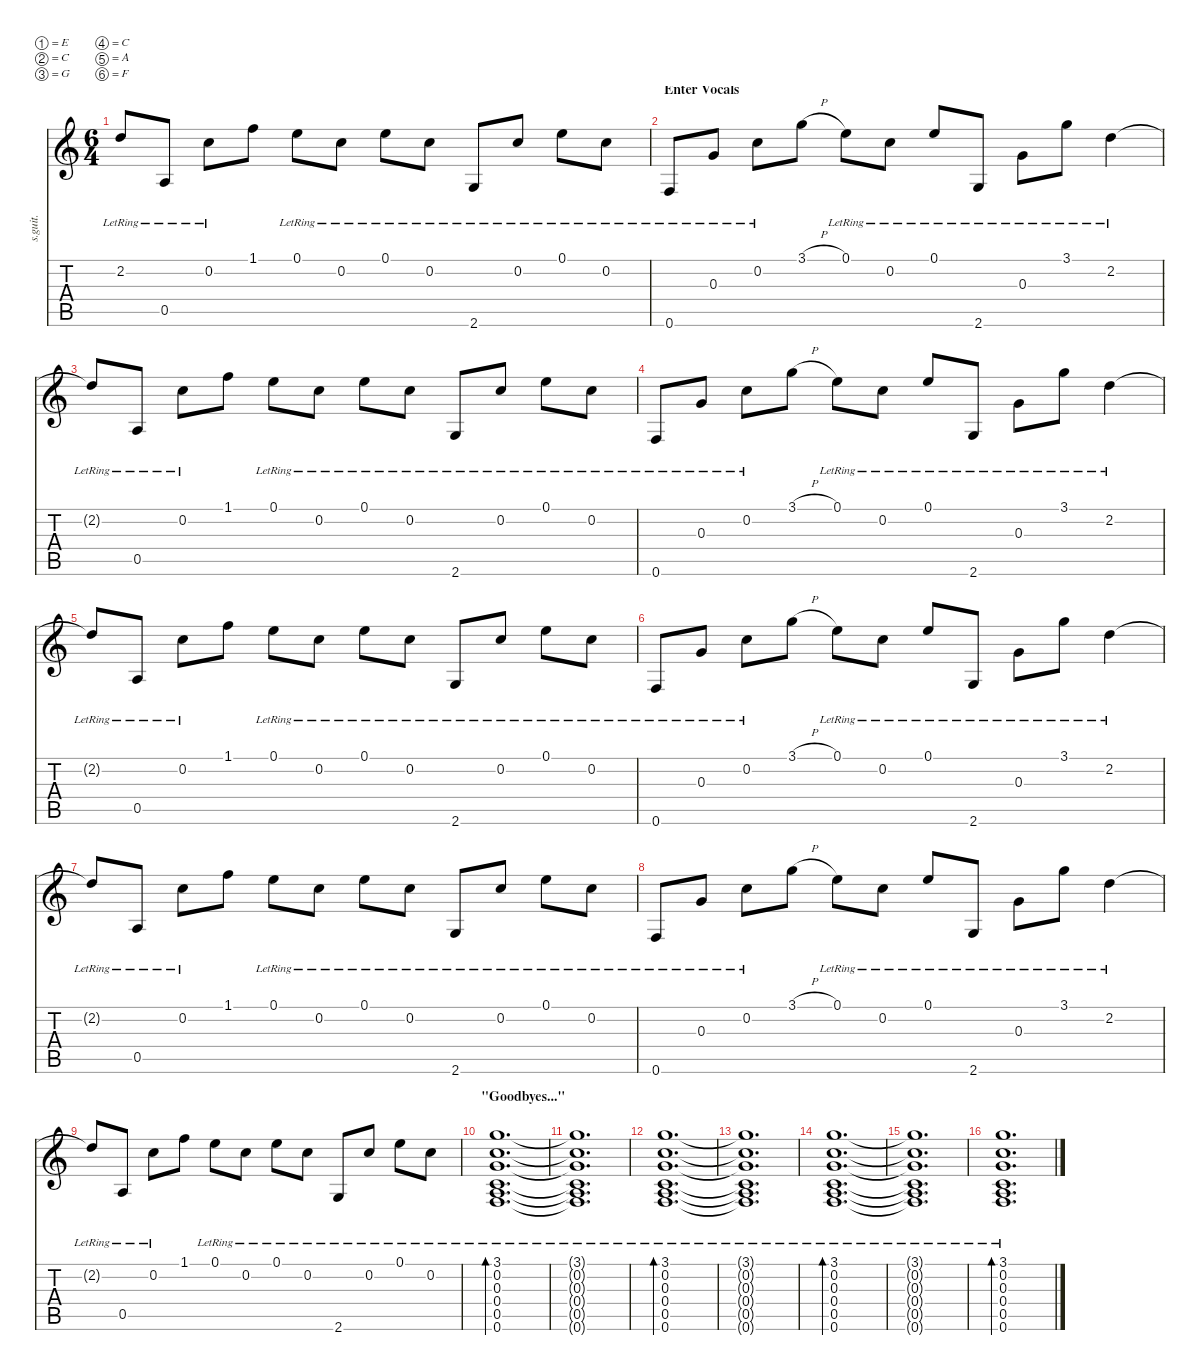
\defaultSystemsLayout 4
\hideDynamics
\bracketExtendMode nobrackets
\track ("Mike Kinsella" "s.guit.") {instrument electricguitarjazz}
\staff {score tabs}
\tuning (E4 C4 G3 C3 A2 F2)
\ts (6 4)
\tempo (144 hide)
\clef g2
\ks c
2.2{lr t}.8{lyrics (0 "") lyrics (1 "") lyrics (2 "") lyrics (3 "") lyrics (4 "") dy f} 0.5{lr}.8{lyrics (0 "") lyrics (1 "") lyrics (2 "") lyrics (3 "") lyrics (4 "")} 0.2{lr}.8{lyrics (0 "") lyrics (1 "") lyrics (2 "") lyrics (3 "") lyrics (4 "")} 1.1.8{lyrics (0 "") lyrics (1 "") lyrics (2 "") lyrics (3 "") lyrics (4 "")} 0.1{lr}.8{lyrics (0 "") lyrics (1 "") lyrics (2 "") lyrics (3 "") lyrics (4 "")} 0.2{lr}.8{lyrics (0 "") lyrics (1 "") lyrics (2 "") lyrics (3 "") lyrics (4 "")} 0.1{lr}.8{lyrics (0 "") lyrics (1 "") lyrics (2 "") lyrics (3 "") lyrics (4 "")} 0.2{lr}.8{lyrics (0 "") lyrics (1 "") lyrics (2 "") lyrics (3 "") lyrics (4 "")} 2.6{lr}.8{lyrics (0 "") lyrics (1 "") lyrics (2 "") lyrics (3 "") lyrics (4 "")} 0.2{lr}.8{lyrics (0 "") lyrics (1 "") lyrics (2 "") lyrics (3 "") lyrics (4 "")} 0.1{lr}.8{lyrics (0 "") lyrics (1 "") lyrics (2 "") lyrics (3 "") lyrics (4 "")} 0.2{lr}.8{lyrics (0 "") lyrics (1 "") lyrics (2 "") lyrics (3 "") lyrics (4 "")} |
\section ("" "Enter Vocals")
0.6{lr}.8{lyrics (0 "") lyrics (1 "") lyrics (2 "") lyrics (3 "") lyrics (4 "")} 0.3{lr}.8{lyrics (0 "") lyrics (1 "") lyrics (2 "") lyrics (3 "") lyrics (4 "")} 0.2{lr}.8{lyrics (0 "") lyrics (1 "") lyrics (2 "") lyrics (3 "") lyrics (4 "")} 3.1{h}.8{lyrics (0 "") lyrics (1 "") lyrics (2 "") lyrics (3 "") lyrics (4 "")} 0.1{lr}.8{lyrics (0 "") lyrics (1 "") lyrics (2 "") lyrics (3 "") lyrics (4 "")} 0.2{lr}.8{lyrics (0 "") lyrics (1 "") lyrics (2 "") lyrics (3 "") lyrics (4 "")} 0.1{lr}.8{lyrics (0 "") lyrics (1 "") lyrics (2 "") lyrics (3 "") lyrics (4 "")} 2.6{lr}.8{lyrics (0 "") lyrics (1 "") lyrics (2 "") lyrics (3 "") lyrics (4 "")} 0.3{lr}.8{lyrics (0 "") lyrics (1 "") lyrics (2 "") lyrics (3 "") lyrics (4 "")} 3.1{lr}.8{lyrics (0 "") lyrics (1 "") lyrics (2 "") lyrics (3 "") lyrics (4 "")} 2.2{lr}.4{lyrics (0 "") lyrics (1 "") lyrics (2 "") lyrics (3 "") lyrics (4 "")} |
2.2{lr t}.8{lyrics (0 "") lyrics (1 "") lyrics (2 "") lyrics (3 "") lyrics (4 "")} 0.5{lr}.8{lyrics (0 "") lyrics (1 "") lyrics (2 "") lyrics (3 "") lyrics (4 "")} 0.2{lr}.8{lyrics (0 "") lyrics (1 "") lyrics (2 "") lyrics (3 "") lyrics (4 "")} 1.1.8{lyrics (0 "") lyrics (1 "") lyrics (2 "") lyrics (3 "") lyrics (4 "")} 0.1{lr}.8{lyrics (0 "") lyrics (1 "") lyrics (2 "") lyrics (3 "") lyrics (4 "")} 0.2{lr}.8{lyrics (0 "") lyrics (1 "") lyrics (2 "") lyrics (3 "") lyrics (4 "")} 0.1{lr}.8{lyrics (0 "") lyrics (1 "") lyrics (2 "") lyrics (3 "") lyrics (4 "")} 0.2{lr}.8{lyrics (0 "") lyrics (1 "") lyrics (2 "") lyrics (3 "") lyrics (4 "")} 2.6{lr}.8{lyrics (0 "") lyrics (1 "") lyrics (2 "") lyrics (3 "") lyrics (4 "")} 0.2{lr}.8{lyrics (0 "") lyrics (1 "") lyrics (2 "") lyrics (3 "") lyrics (4 "")} 0.1{lr}.8{lyrics (0 "") lyrics (1 "") lyrics (2 "") lyrics (3 "") lyrics (4 "")} 0.2{lr}.8{lyrics (0 "") lyrics (1 "") lyrics (2 "") lyrics (3 "") lyrics (4 "")} |
0.6{lr}.8{lyrics (0 "") lyrics (1 "") lyrics (2 "") lyrics (3 "") lyrics (4 "")} 0.3{lr}.8{lyrics (0 "") lyrics (1 "") lyrics (2 "") lyrics (3 "") lyrics (4 "")} 0.2{lr}.8{lyrics (0 "") lyrics (1 "") lyrics (2 "") lyrics (3 "") lyrics (4 "")} 3.1{h}.8{lyrics (0 "") lyrics (1 "") lyrics (2 "") lyrics (3 "") lyrics (4 "")} 0.1{lr}.8{lyrics (0 "") lyrics (1 "") lyrics (2 "") lyrics (3 "") lyrics (4 "")} 0.2{lr}.8{lyrics (0 "") lyrics (1 "") lyrics (2 "") lyrics (3 "") lyrics (4 "")} 0.1{lr}.8{lyrics (0 "") lyrics (1 "") lyrics (2 "") lyrics (3 "") lyrics (4 "")} 2.6{lr}.8{lyrics (0 "") lyrics (1 "") lyrics (2 "") lyrics (3 "") lyrics (4 "")} 0.3{lr}.8{lyrics (0 "") lyrics (1 "") lyrics (2 "") lyrics (3 "") lyrics (4 "")} 3.1{lr}.8{lyrics (0 "") lyrics (1 "") lyrics (2 "") lyrics (3 "") lyrics (4 "")} 2.2{lr}.4{lyrics (0 "") lyrics (1 "") lyrics (2 "") lyrics (3 "") lyrics (4 "")} |
2.2{lr t}.8{lyrics (0 "") lyrics (1 "") lyrics (2 "") lyrics (3 "") lyrics (4 "")} 0.5{lr}.8{lyrics (0 "") lyrics (1 "") lyrics (2 "") lyrics (3 "") lyrics (4 "")} 0.2{lr}.8{lyrics (0 "") lyrics (1 "") lyrics (2 "") lyrics (3 "") lyrics (4 "")} 1.1.8{lyrics (0 "") lyrics (1 "") lyrics (2 "") lyrics (3 "") lyrics (4 "")} 0.1{lr}.8{lyrics (0 "") lyrics (1 "") lyrics (2 "") lyrics (3 "") lyrics (4 "")} 0.2{lr}.8{lyrics (0 "") lyrics (1 "") lyrics (2 "") lyrics (3 "") lyrics (4 "")} 0.1{lr}.8{lyrics (0 "") lyrics (1 "") lyrics (2 "") lyrics (3 "") lyrics (4 "")} 0.2{lr}.8{lyrics (0 "") lyrics (1 "") lyrics (2 "") lyrics (3 "") lyrics (4 "")} 2.6{lr}.8{lyrics (0 "") lyrics (1 "") lyrics (2 "") lyrics (3 "") lyrics (4 "")} 0.2{lr}.8{lyrics (0 "") lyrics (1 "") lyrics (2 "") lyrics (3 "") lyrics (4 "")} 0.1{lr}.8{lyrics (0 "") lyrics (1 "") lyrics (2 "") lyrics (3 "") lyrics (4 "")} 0.2{lr}.8{lyrics (0 "") lyrics (1 "") lyrics (2 "") lyrics (3 "") lyrics (4 "")} |
0.6{lr}.8{lyrics (0 "") lyrics (1 "") lyrics (2 "") lyrics (3 "") lyrics (4 "")} 0.3{lr}.8{lyrics (0 "") lyrics (1 "") lyrics (2 "") lyrics (3 "") lyrics (4 "")} 0.2{lr}.8{lyrics (0 "") lyrics (1 "") lyrics (2 "") lyrics (3 "") lyrics (4 "")} 3.1{h}.8{lyrics (0 "") lyrics (1 "") lyrics (2 "") lyrics (3 "") lyrics (4 "")} 0.1{lr}.8{lyrics (0 "") lyrics (1 "") lyrics (2 "") lyrics (3 "") lyrics (4 "")} 0.2{lr}.8{lyrics (0 "") lyrics (1 "") lyrics (2 "") lyrics (3 "") lyrics (4 "")} 0.1{lr}.8{lyrics (0 "") lyrics (1 "") lyrics (2 "") lyrics (3 "") lyrics (4 "")} 2.6{lr}.8{lyrics (0 "") lyrics (1 "") lyrics (2 "") lyrics (3 "") lyrics (4 "")} 0.3{lr}.8{lyrics (0 "") lyrics (1 "") lyrics (2 "") lyrics (3 "") lyrics (4 "")} 3.1{lr}.8{lyrics (0 "") lyrics (1 "") lyrics (2 "") lyrics (3 "") lyrics (4 "")} 2.2{lr}.4{lyrics (0 "") lyrics (1 "") lyrics (2 "") lyrics (3 "") lyrics (4 "")} |
2.2{lr t}.8{lyrics (0 "") lyrics (1 "") lyrics (2 "") lyrics (3 "") lyrics (4 "")} 0.5{lr}.8{lyrics (0 "") lyrics (1 "") lyrics (2 "") lyrics (3 "") lyrics (4 "")} 0.2{lr}.8{lyrics (0 "") lyrics (1 "") lyrics (2 "") lyrics (3 "") lyrics (4 "")} 1.1.8{lyrics (0 "") lyrics (1 "") lyrics (2 "") lyrics (3 "") lyrics (4 "")} 0.1{lr}.8{lyrics (0 "") lyrics (1 "") lyrics (2 "") lyrics (3 "") lyrics (4 "")} 0.2{lr}.8{lyrics (0 "") lyrics (1 "") lyrics (2 "") lyrics (3 "") lyrics (4 "")} 0.1{lr}.8{lyrics (0 "") lyrics (1 "") lyrics (2 "") lyrics (3 "") lyrics (4 "")} 0.2{lr}.8{lyrics (0 "") lyrics (1 "") lyrics (2 "") lyrics (3 "") lyrics (4 "")} 2.6{lr}.8{lyrics (0 "") lyrics (1 "") lyrics (2 "") lyrics (3 "") lyrics (4 "")} 0.2{lr}.8{lyrics (0 "") lyrics (1 "") lyrics (2 "") lyrics (3 "") lyrics (4 "")} 0.1{lr}.8{lyrics (0 "") lyrics (1 "") lyrics (2 "") lyrics (3 "") lyrics (4 "")} 0.2{lr}.8{lyrics (0 "") lyrics (1 "") lyrics (2 "") lyrics (3 "") lyrics (4 "")} |
0.6{lr}.8{lyrics (0 "") lyrics (1 "") lyrics (2 "") lyrics (3 "") lyrics (4 "")} 0.3{lr}.8{lyrics (0 "") lyrics (1 "") lyrics (2 "") lyrics (3 "") lyrics (4 "")} 0.2{lr}.8{lyrics (0 "") lyrics (1 "") lyrics (2 "") lyrics (3 "") lyrics (4 "")} 3.1{h}.8{lyrics (0 "") lyrics (1 "") lyrics (2 "") lyrics (3 "") lyrics (4 "")} 0.1{lr}.8{lyrics (0 "") lyrics (1 "") lyrics (2 "") lyrics (3 "") lyrics (4 "")} 0.2{lr}.8{lyrics (0 "") lyrics (1 "") lyrics (2 "") lyrics (3 "") lyrics (4 "")} 0.1{lr}.8{lyrics (0 "") lyrics (1 "") lyrics (2 "") lyrics (3 "") lyrics (4 "")} 2.6{lr}.8{lyrics (0 "") lyrics (1 "") lyrics (2 "") lyrics (3 "") lyrics (4 "")} 0.3{lr}.8{lyrics (0 "") lyrics (1 "") lyrics (2 "") lyrics (3 "") lyrics (4 "")} 3.1{lr}.8{lyrics (0 "") lyrics (1 "") lyrics (2 "") lyrics (3 "") lyrics (4 "")} 2.2{lr}.4{lyrics (0 "") lyrics (1 "") lyrics (2 "") lyrics (3 "") lyrics (4 "")} |
2.2{lr t}.8{lyrics (0 "") lyrics (1 "") lyrics (2 "") lyrics (3 "") lyrics (4 "")} 0.5{lr}.8{lyrics (0 "") lyrics (1 "") lyrics (2 "") lyrics (3 "") lyrics (4 "")} 0.2{lr}.8{lyrics (0 "") lyrics (1 "") lyrics (2 "") lyrics (3 "") lyrics (4 "")} 1.1.8{lyrics (0 "") lyrics (1 "") lyrics (2 "") lyrics (3 "") lyrics (4 "")} 0.1{lr}.8{lyrics (0 "") lyrics (1 "") lyrics (2 "") lyrics (3 "") lyrics (4 "")} 0.2{lr}.8{lyrics (0 "") lyrics (1 "") lyrics (2 "") lyrics (3 "") lyrics (4 "")} 0.1{lr}.8{lyrics (0 "") lyrics (1 "") lyrics (2 "") lyrics (3 "") lyrics (4 "")} 0.2{lr}.8{lyrics (0 "") lyrics (1 "") lyrics (2 "") lyrics (3 "") lyrics (4 "")} 2.6{lr}.8{lyrics (0 "") lyrics (1 "") lyrics (2 "") lyrics (3 "") lyrics (4 "")} 0.2{lr}.8{lyrics (0 "") lyrics (1 "") lyrics (2 "") lyrics (3 "") lyrics (4 "")} 0.1{lr}.8{lyrics (0 "") lyrics (1 "") lyrics (2 "") lyrics (3 "") lyrics (4 "")} 0.2{lr}.8{lyrics (0 "") lyrics (1 "") lyrics (2 "") lyrics (3 "") lyrics (4 "")} |
\section ("" "\"Goodbyes...\"")
(3.1{lr} 0.2{lr} 0.3{lr} 0.4{lr} 0.5{lr} 0.6{lr}).1{d bd 30 lyrics (0 "") lyrics (1 "") lyrics (2 "") lyrics (3 "") lyrics (4 "")} |
(3.1{lr t} 0.2{lr t} 0.3{lr t} 0.4{lr t} 0.5{lr t} 0.6{lr t}).1{d lyrics (0 "") lyrics (1 "") lyrics (2 "") lyrics (3 "") lyrics (4 "")} |
(3.1{lr} 0.2{lr} 0.3{lr} 0.4{lr} 0.5{lr} 0.6{lr}).1{d bd 30 lyrics (0 "") lyrics (1 "") lyrics (2 "") lyrics (3 "") lyrics (4 "")} |
(3.1{lr t} 0.2{lr t} 0.3{lr t} 0.4{lr t} 0.5{lr t} 0.6{lr t}).1{d lyrics (0 "") lyrics (1 "") lyrics (2 "") lyrics (3 "") lyrics (4 "")} |
(3.1{lr} 0.2{lr} 0.3{lr} 0.4{lr} 0.5{lr} 0.6{lr}).1{d bd 30 lyrics (0 "") lyrics (1 "") lyrics (2 "") lyrics (3 "") lyrics (4 "")} |
(3.1{lr t} 0.2{lr t} 0.3{lr t} 0.4{lr t} 0.5{lr t} 0.6{lr t}).1{d lyrics (0 "") lyrics (1 "") lyrics (2 "") lyrics (3 "") lyrics (4 "")} |
(3.1{lr} 0.2{lr} 0.3{lr} 0.4{lr} 0.5{lr} 0.6{lr}).1{d bd 30 lyrics (0 "") lyrics (1 "") lyrics (2 "") lyrics (3 "") lyrics (4 "")}
